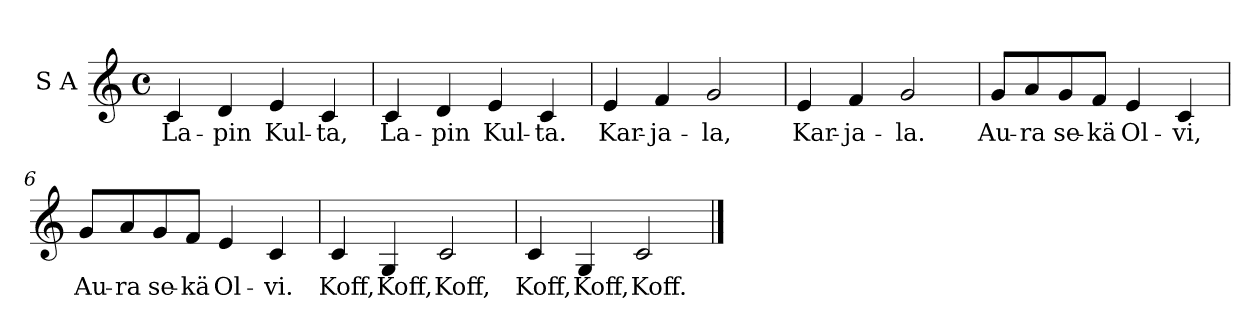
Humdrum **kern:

**kern	**text
*part1	*part1
*staff1	*staff1
*I"S A	*
*clefG2	*
*k[]	*
*M4/4	*
*met(c)	*
=1	=1
!	!LO:LY:b
4c/	La-
!	!LO:LY:b
4d/	-pin
!	!LO:LY:b
4e/	Kul-
!	!LO:LY:b
4c/	-ta,
=2	=2
!	!LO:LY:b
4c/	La-
!	!LO:LY:b
4d/	-pin
!	!LO:LY:b
4e/	Kul-
!	!LO:LY:b
4c/	-ta.
=3	=3
!	!LO:LY:b
4e/	Kar-
!	!LO:LY:b
4f/	-ja-
!	!LO:LY:b
2g/	-la,
=4	=4
!	!LO:LY:b
4e/	Kar-
!	!LO:LY:b
4f/	-ja-
!	!LO:LY:b
2g/	-la.
=5	=5
!	!LO:LY:b
8g/L	Au-
!	!LO:LY:b
8a/	-ra
!	!LO:LY:b
8g/	se-
!	!LO:LY:b
8f/J	-kä
!	!LO:LY:b
4e/	Ol-
!	!LO:LY:b
4c/	-vi,
=6	=6
!	!LO:LY:b
8g/L	Au-
!	!LO:LY:b
8a/	-ra
!	!LO:LY:b
8g/	se-
!	!LO:LY:b
8f/J	-kä
!	!LO:LY:b
4e/	Ol-
!	!LO:LY:b
4c/	-vi.
=7	=7
!	!LO:LY:b
4c/	Koff,
!	!LO:LY:b
4G/	Koff,
!	!LO:LY:b
2c/	Koff,
=8	=8
!	!LO:LY:b
4c/	Koff,
!	!LO:LY:b
4G/	Koff,
!	!LO:LY:b
2c/	Koff.
==	==
*-	*-
